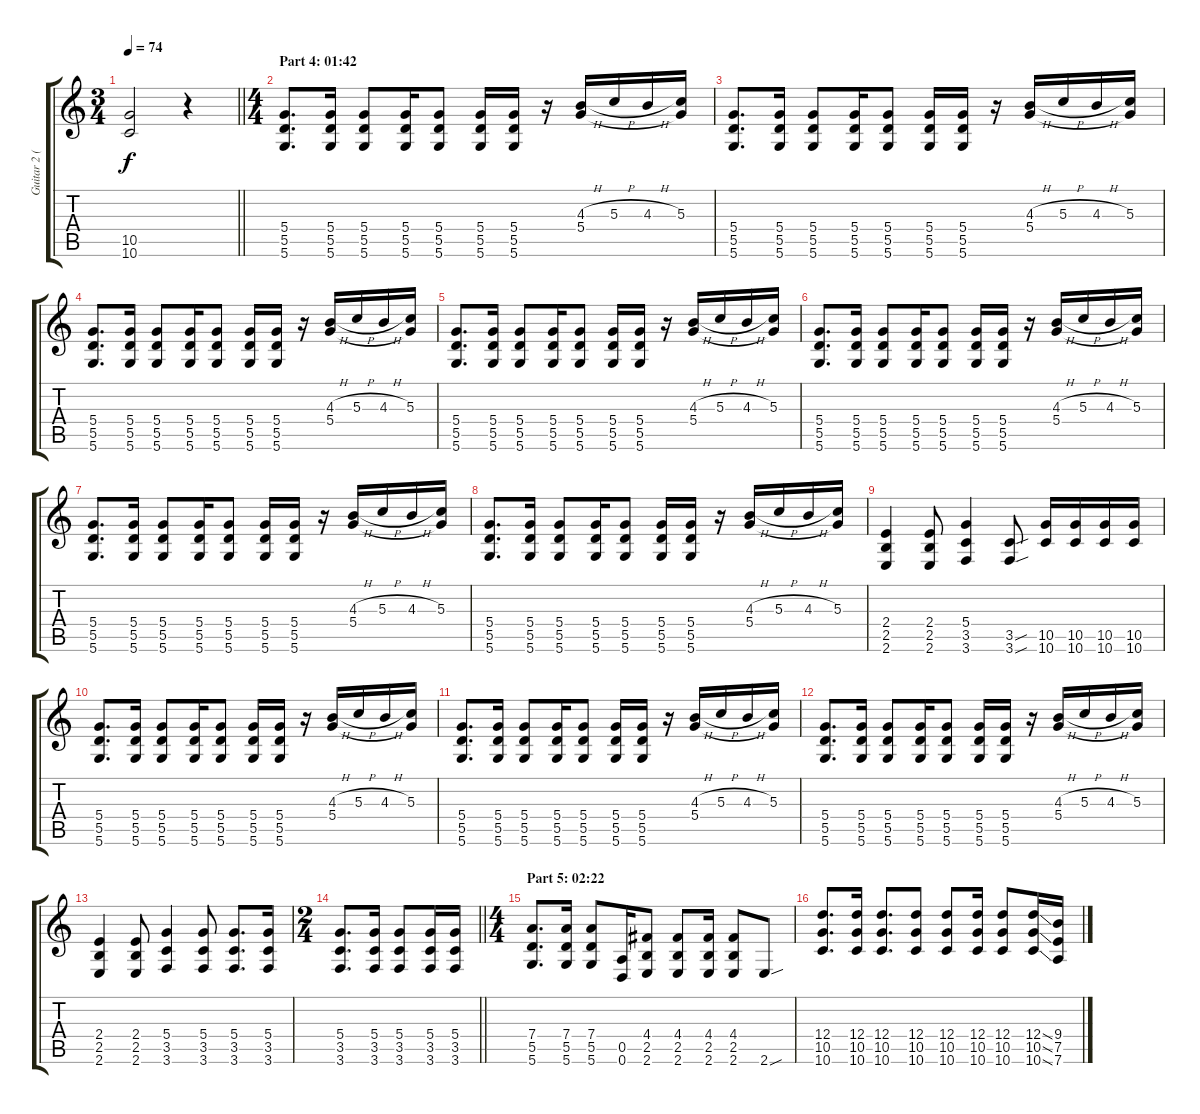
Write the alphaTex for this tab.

\track ("Guitar 2 (Distortion)" "Guitar 2 (") {instrument distortionguitar}
\staff {score tabs}
\tuning (E4 B3 G3 D3 A2 D2) {hide}
\ts (3 4)
\tempo 74
\clef g2
\barLineRight lightlight
\ks c
(10.5{t} 10.6{t}).2{dy f} r.4 |
\ts (4 4)
\section ("" "Part 4: 01:42")
(5.4 5.5 5.6).8{d} (5.4 5.5 5.6).16 (5.4 5.5 5.6).8 (5.4 5.5 5.6).16 (5.4 5.5 5.6).8 (5.4 5.5 5.6).16 (5.4 5.5 5.6).16 r.16 (4.3{h} 5.4).16 5.3{h}.16 4.3{h}.16 (5.3 5.4{t}).16 |
(5.4 5.5 5.6).8{d} (5.4 5.5 5.6).16 (5.4 5.5 5.6).8 (5.4 5.5 5.6).16 (5.4 5.5 5.6).8 (5.4 5.5 5.6).16 (5.4 5.5 5.6).16 r.16 (4.3{h} 5.4).16 5.3{h}.16 4.3{h}.16 (5.3 5.4{t}).16 |
(5.4 5.5 5.6).8{d} (5.4 5.5 5.6).16 (5.4 5.5 5.6).8 (5.4 5.5 5.6).16 (5.4 5.5 5.6).8 (5.4 5.5 5.6).16 (5.4 5.5 5.6).16 r.16 (4.3{h} 5.4).16 5.3{h}.16 4.3{h}.16 (5.3 5.4{t}).16 |
(5.4 5.5 5.6).8{d} (5.4 5.5 5.6).16 (5.4 5.5 5.6).8 (5.4 5.5 5.6).16 (5.4 5.5 5.6).8 (5.4 5.5 5.6).16 (5.4 5.5 5.6).16 r.16 (4.3{h} 5.4).16 5.3{h}.16 4.3{h}.16 (5.3 5.4{t}).16 |
(5.4 5.5 5.6).8{d} (5.4 5.5 5.6).16 (5.4 5.5 5.6).8 (5.4 5.5 5.6).16 (5.4 5.5 5.6).8 (5.4 5.5 5.6).16 (5.4 5.5 5.6).16 r.16 (4.3{h} 5.4).16 5.3{h}.16 4.3{h}.16 (5.3 5.4{t}).16 |
(5.4 5.5 5.6).8{d} (5.4 5.5 5.6).16 (5.4 5.5 5.6).8 (5.4 5.5 5.6).16 (5.4 5.5 5.6).8 (5.4 5.5 5.6).16 (5.4 5.5 5.6).16 r.16 (4.3{h} 5.4).16 5.3{h}.16 4.3{h}.16 (5.3 5.4{t}).16 |
(5.4 5.5 5.6).8{d} (5.4 5.5 5.6).16 (5.4 5.5 5.6).8 (5.4 5.5 5.6).16 (5.4 5.5 5.6).8 (5.4 5.5 5.6).16 (5.4 5.5 5.6).16 r.16 (4.3{h} 5.4).16 5.3{h}.16 4.3{h}.16 (5.3 5.4{t}).16 |
(2.4 2.5 2.6).4 (2.4 2.5 2.6).8 (5.4 3.5 3.6).4 (3.5{sou} 3.6{sou}).8 (10.5 10.6).16 (10.5 10.6).16 (10.5 10.6).16 (10.5 10.6).16 |
(5.4 5.5 5.6).8{d} (5.4 5.5 5.6).16 (5.4 5.5 5.6).8 (5.4 5.5 5.6).16 (5.4 5.5 5.6).8 (5.4 5.5 5.6).16 (5.4 5.5 5.6).16 r.16 (4.3{h} 5.4).16 5.3{h}.16 4.3{h}.16 (5.3 5.4{t}).16 |
(5.4 5.5 5.6).8{d} (5.4 5.5 5.6).16 (5.4 5.5 5.6).8 (5.4 5.5 5.6).16 (5.4 5.5 5.6).8 (5.4 5.5 5.6).16 (5.4 5.5 5.6).16 r.16 (4.3{h} 5.4).16 5.3{h}.16 4.3{h}.16 (5.3 5.4{t}).16 |
(5.4 5.5 5.6).8{d} (5.4 5.5 5.6).16 (5.4 5.5 5.6).8 (5.4 5.5 5.6).16 (5.4 5.5 5.6).8 (5.4 5.5 5.6).16 (5.4 5.5 5.6).16 r.16 (4.3{h} 5.4).16 5.3{h}.16 4.3{h}.16 (5.3 5.4{t}).16 |
(2.4 2.5 2.6).4 (2.4 2.5 2.6).8 (5.4 3.5 3.6).4 (5.4 3.5 3.6).8 (5.4 3.5 3.6).8{d} (5.4 3.5 3.6).16 |
\ts (2 4)
\barLineRight lightlight
(5.4 3.5 3.6).8{d} (5.4 3.5 3.6).16 (5.4 3.5 3.6).8 (5.4 3.5 3.6).16 (5.4 3.5 3.6).16 |
\ts (4 4)
\section ("" "Part 5: 02:22")
(7.4 5.5 5.6).8{d} (7.4 5.5 5.6).16 (7.4 5.5 5.6).8 (0.5 0.6).16 (4.4 2.5 2.6).8 (4.4 2.5 2.6).8 (4.4 2.5 2.6).16 (4.4 2.5 2.6).8 2.6{sou}.8 |
(12.4 10.5 10.6).8{d} (12.4 10.5 10.6).16 (12.4 10.5 10.6).8{d} (12.4 10.5 10.6).8 (12.4 10.5 10.6).8 (12.4 10.5 10.6).16 (12.4 10.5 10.6).8 (12.4{ss} 10.5{ss} 10.6{ss}).16 (9.4 7.5 7.6).16
